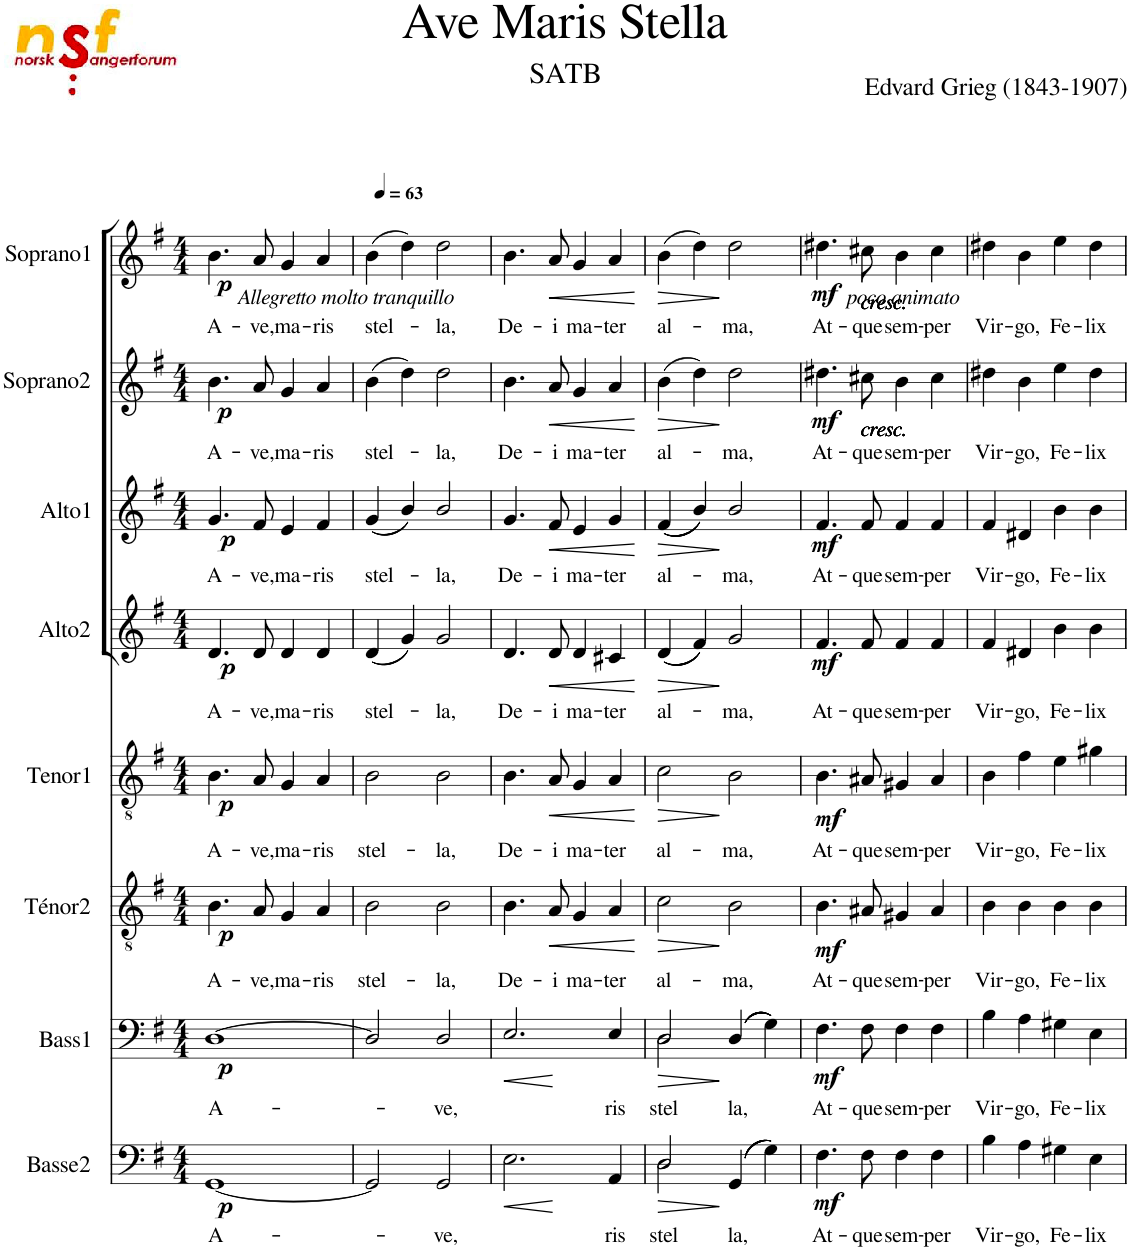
**kern	**text	**dynam	**kern	**text	**dynam	**kern	**text	**dynam	**kern	**text	**dynam	**kern	**text	**dynam	**kern	**text	**dynam	**kern	**text	**dynam	**kern	**text	**dynam
*part8	*part8	*part8	*part7	*part7	*part7	*part6	*part6	*part6	*part5	*part5	*part5	*part4	*part4	*part4	*part3	*part3	*part3	*part2	*part2	*part2	*part1	*part1	*part1
*staff8	*staff8	*staff8	*staff7	*staff7	*staff7	*staff6	*staff6	*staff6	*staff5	*staff5	*staff5	*staff4	*staff4	*staff4	*staff3	*staff3	*staff3	*staff2	*staff2	*staff2	*staff1	*staff1	*staff1
*I"Basse2	*	*	*I"Bass1	*	*	*I"Ténor2	*	*	*I"Tenor1	*	*	*I"Alto2	*	*	*I"Alto1	*	*	*I"Soprano2	*	*	*I"Soprano1	*	*
*I'B.	*	*	*I'B.	*	*	*I'T.	*	*	*I'T.	*	*	*I'A.	*	*	*I'A.	*	*	*I'S.	*	*	*I'S.	*	*
*clefF4	*	*	*clefF4	*	*	*clefGv2	*	*	*clefGv2	*	*	*clefG2	*	*	*clefG2	*	*	*clefG2	*	*	*clefG2	*	*
*k[f#]	*	*	*k[f#]	*	*	*k[f#]	*	*	*k[f#]	*	*	*k[f#]	*	*	*k[f#]	*	*	*k[f#]	*	*	*k[f#]	*	*
*M4/4	*	*	*M4/4	*	*	*M4/4	*	*	*M4/4	*	*	*M4/4	*	*	*M4/4	*	*	*M4/4	*	*	*M4/4	*	*
*MM63	*	*	*MM63	*	*	*MM63	*	*	*MM63	*	*	*MM63	*	*	*MM63	*	*	*MM63	*	*	*MM63	*	*
=1	=1	=1	=1	=1	=1	=1	=1	=1	=1	=1	=1	=1	=1	=1	=1	=1	=1	=1	=1	=1	=1	=1	=1
!	!	!	!	!	!	!	!	!	!	!	!	!	!	!	!	!	!	!	!	!	!LO:TX:b:i:t=Allegretto molto tranquillo	!	!
!	!LO:LY:b	!LO:DY:b	!	!LO:LY:b	!LO:DY:b	!	!LO:LY:b	!LO:DY:b	!	!LO:LY:b	!LO:DY:b	!	!LO:LY:b	!LO:DY:b	!	!LO:LY:b	!LO:DY:b	!	!LO:LY:b	!LO:DY:b	!	!LO:LY:b	!LO:DY:b
[1GG	A-	p	[1D	A-	p	4.B\	A-	p	4.B\	A-	p	4.d/	A-	p	4.g/	A-	p	4.b\	A-	p	4.b\	A-	p
!	!	!	!	!	!	!	!LO:LY:b	!	!	!LO:LY:b	!	!	!LO:LY:b	!	!	!LO:LY:b	!	!	!LO:LY:b	!	!	!LO:LY:b	!
.	.	.	.	.	.	8A/	-ve,	.	8A/	-ve,	.	8d/	-ve,	.	8f#/	-ve,	.	8a/	-ve,	.	8a/	-ve,	.
!	!	!	!	!	!	!	!LO:LY:b	!	!	!LO:LY:b	!	!	!LO:LY:b	!	!	!LO:LY:b	!	!	!LO:LY:b	!	!	!LO:LY:b	!
.	.	.	.	.	.	4G/	ma-	.	4G/	ma-	.	4d/	ma-	.	4e/	ma-	.	4g/	ma-	.	4g/	ma-	.
!	!	!	!	!	!	!	!LO:LY:b	!	!	!LO:LY:b	!	!	!LO:LY:b	!	!	!LO:LY:b	!	!	!LO:LY:b	!	!	!LO:LY:b	!
.	.	.	.	.	.	4A/	-ris	.	4A/	-ris	.	4d/	-ris	.	4f#/	-ris	.	4a/	-ris	.	4a/	-ris	.
=2	=2	=2	=2	=2	=2	=2	=2	=2	=2	=2	=2	=2	=2	=2	=2	=2	=2	=2	=2	=2	=2	=2	=2
!	!	!	!	!	!	!	!LO:LY:b	!	!	!LO:LY:b	!	!	!LO:LY:b	!	!	!LO:LY:b	!	!	!LO:LY:b	!	!	!LO:LY:b	!
2GG/]	.	.	2D/]	.	.	2B\	stel-	.	2B\	stel-	.	((4d/	stel-	.	((4g/	stel-	.	(4b\	stel-	.	(4b\	stel-	.
.	.	.	.	.	.	.	.	.	.	.	.	4g/))	.	.	4b/))	.	.	4dd\)	.	.	4dd\)	.	.
!	!LO:LY:b	!	!	!LO:LY:b	!	!	!LO:LY:b	!	!	!LO:LY:b	!	!	!LO:LY:b	!	!	!LO:LY:b	!	!	!LO:LY:b	!	!	!LO:LY:b	!
2GG/	-ve,	.	2D/	-ve,	.	2B\	-la,	.	2B\	-la,	.	2g/	-la,	.	2b/	-la,	.	2dd\	-la,	.	2dd\	-la,	.
=3	=3	=3	=3	=3	=3	=3	=3	=3	=3	=3	=3	=3	=3	=3	=3	=3	=3	=3	=3	=3	=3	=3	=3
!	!	!LO:HP:b	!	!	!LO:HP:b	!	!LO:LY:b	!	!	!LO:LY:b	!	!	!LO:LY:b	!	!	!LO:LY:b	!	!	!LO:LY:b	!	!	!LO:LY:b	!
*^	*	*	*^	*	*	*	*	*	*	*	*	*	*	*	*	*	*	*	*	*	*	*	*
2.ryy	2.E\	.	<	2.ryy	2.E/	.	<	4.B\	De-	.	4.B\	De-	.	4.d/	De-	.	4.g/	De-	.	4.b\	De-	.	4.b\	De-	.
!	!	!	!	!	!	!	!	!	!LO:LY:b	!LO:HP:b	!	!LO:LY:b	!LO:HP:b	!	!LO:LY:b	!LO:HP:b	!	!LO:LY:b	!LO:HP:b	!	!LO:LY:b	!LO:HP:b	!	!LO:LY:b	!LO:HP:b
.	.	.	.	.	.	.	.	8A/	-i	<	8A/	-i	<	8d/	-i	<	8f#/	-i	<	8a/	-i	<	8a/	-i	<
!	!	!	!	!	!	!	!	!	!LO:LY:b	!	!	!LO:LY:b	!	!	!LO:LY:b	!	!	!LO:LY:b	!	!	!LO:LY:b	!	!	!LO:LY:b	!
.	.	.	.	.	.	.	.	4G/	ma-	.	4G/	ma-	.	4d/	ma-	.	4e/	ma-	.	4g/	ma-	.	4g/	ma-	.
!	!	!LO:LY:b	!	!	!	!LO:LY:b	!	!	!LO:LY:b	!	!	!LO:LY:b	!	!	!LO:LY:b	!	!	!LO:LY:b	!	!	!LO:LY:b	!	!	!LO:LY:b	!
4AA/	4ryy	-ris	.	4E/	4ryy	-ris	.	4A/	-ter	.	4A/	-ter	.	4c#X/	-ter	.	4g/	-ter	.	4a/	-ter	.	4a/	-ter	.
*v	*v	*	*	*	*	*	*	*	*	*	*	*	*	*	*	*	*	*	*	*	*	*	*	*	*
*	*	*	*v	*v	*	*	*	*	*	*	*	*	*	*	*	*	*	*	*	*	*	*	*	*
.	.	.	.	.	.	.	.	.	.	.	.	.	.	.	.	.	.	.	.	.	.	.	[
=4	=4	=4	=4	=4	=4	=4	=4	=4	=4	=4	=4	=4	=4	=4	=4	=4	=4	=4	=4	=4	=4	=4	=4
*^	*	*	*	*	*	*	*	*	*	*	*	*	*	*	*	*	*	*	*	*	*	*	*
!	!	!LO:LY:b	!	!	!LO:LY:b	!	!	!LO:LY:b	!	!	!LO:LY:b	!	!	!LO:LY:b	!	!	!LO:LY:b	!	!	!LO:LY:b	!	!	!LO:LY:b	!LO:HP:b
*	*	*	*	*^	*	*	*	*	*	*	*	*	*	*	*	*	*	*	*	*	*	*	*	*
2D\	2D/	stel-	.	2D\	2D/	stel-	.	2c\	al-	.	2c\	al-	.	(((4d/	al-	.	(((4f#/	al-	.	(4b\	al-	.	(4b\	al-	>
.	.	.	.	.	.	.	.	.	.	.	.	.	.	4f#/)))	.	.	4b/)))	.	.	4dd\)	.	.	4dd\)	.	.
!	!	!LO:LY:b	!	!	!	!LO:LY:b	!	!	!LO:LY:b	!	!	!LO:LY:b	!	!	!LO:LY:b	!	!	!LO:LY:b	!	!	!LO:LY:b	!	!	!LO:LY:b	!
(((((4GG/	2ryy	-la,	[	(((((4D/	2ryy	-la,	[	2B\	-ma,	[	2B\	-ma,	[	2g/	-ma,	[	2b/	-ma,	[	2dd\	-ma,	[	2dd\	-ma,	]
4G\)))))	.	.	.	4G\)))))	.	.	.	.	.	.	.	.	.	.	.	.	.	.	.	.	.	.	.	.	.
*v	*v	*	*	*	*	*	*	*	*	*	*	*	*	*	*	*	*	*	*	*	*	*	*	*	*
*	*	*	*v	*v	*	*	*	*	*	*	*	*	*	*	*	*	*	*	*	*	*	*	*	*
=5	=5	=5	=5	=5	=5	=5	=5	=5	=5	=5	=5	=5	=5	=5	=5	=5	=5	=5	=5	=5	=5	=5	=5
!	!	!	!	!	!	!	!	!	!	!	!	!	!	!	!	!	!	!	!	!	!LO:TX:b:i:t=poco animato	!	!
!	!LO:LY:b	!LO:DY:b	!	!LO:LY:b	!LO:DY:b	!	!LO:LY:b	!LO:DY:b	!	!LO:LY:b	!LO:DY:b	!	!LO:LY:b	!LO:DY:b	!	!LO:LY:b	!LO:DY:b	!	!LO:LY:b	!LO:DY:b	!	!LO:LY:b	!LO:DY:b
4.F#\	At-	mf	4.F#\	At-	mf	4.B\	At-	mf	4.B\	At-	mf	4.f#/	At-	mf	4.f#/	At-	mf	4.dd#X\	At-	mf	4.dd#X\	At-	mf
!	!	!	!	!	!	!	!	!	!	!	!	!	!	!	!	!	!	!	!	!	!LO:TX:b:i:t=cresc.	!	!
!	!	!	!	!	!	!	!	!	!	!	!	!	!	!	!	!	!	!	!	!	!LO:TX:b:i:t=cresc.	!	!
!	!	!	!	!	!	!	!	!	!	!	!	!	!	!	!	!	!	!	!	!	!LO:TX:b:i:t=cresc.	!	!
!	!	!	!	!	!	!	!	!	!	!	!	!	!	!	!	!	!	!	!	!	!LO:TX:b:i:t=cresc.	!	!
!	!	!	!	!	!	!	!	!	!	!	!	!	!	!	!	!	!	!LO:TX:b:i:t=cresc.	!	!	!	!	!
!	!	!	!	!	!	!	!	!	!	!	!	!	!	!	!	!	!	!LO:TX:b:i:t=cresc.	!	!	!	!	!
!	!	!	!	!	!	!	!	!	!	!	!	!	!	!	!	!	!	!LO:TX:b:i:t=cresc.	!	!	!	!	!
!	!	!	!	!	!	!	!	!	!	!	!	!	!	!	!	!	!	!LO:TX:b:i:t=cresc.	!	!	!	!	!
!	!LO:LY:b	!	!	!LO:LY:b	!	!	!LO:LY:b	!	!	!LO:LY:b	!	!	!LO:LY:b	!	!	!LO:LY:b	!	!	!LO:LY:b	!	!	!LO:LY:b	!
8F#\	-que	.	8F#\	-que	.	8A#X/	-que	.	8A#X/	-que	.	8f#/	-que	.	8f#/	-que	.	8cc#X\	-que	.	8cc#X\	-que	.
!	!LO:LY:b	!	!	!LO:LY:b	!	!	!LO:LY:b	!	!	!LO:LY:b	!	!	!LO:LY:b	!	!	!LO:LY:b	!	!	!LO:LY:b	!	!	!LO:LY:b	!
4F#\	sem-	.	4F#\	sem-	.	4G#X/	sem-	.	4G#X/	sem-	.	4f#/	sem-	.	4f#/	sem-	.	4b\	sem-	.	4b\	sem-	.
!	!LO:LY:b	!	!	!LO:LY:b	!	!	!LO:LY:b	!	!	!LO:LY:b	!	!	!LO:LY:b	!	!	!LO:LY:b	!	!	!LO:LY:b	!	!	!LO:LY:b	!
4F#\	-per	.	4F#\	-per	.	4A#/	-per	.	4A#/	-per	.	4f#/	-per	.	4f#/	-per	.	4cc#\	-per	.	4cc#\	-per	.
=6	=6	=6	=6	=6	=6	=6	=6	=6	=6	=6	=6	=6	=6	=6	=6	=6	=6	=6	=6	=6	=6	=6	=6
!	!LO:LY:b	!	!	!LO:LY:b	!	!	!LO:LY:b	!	!	!LO:LY:b	!	!	!LO:LY:b	!	!	!LO:LY:b	!	!	!LO:LY:b	!	!	!LO:LY:b	!
4B\	Vir-	.	4B\	Vir-	.	4B\	Vir-	.	4B\	Vir-	.	4f#/	Vir-	.	4f#/	Vir-	.	4dd#X\	Vir-	.	4dd#X\	Vir-	.
!	!LO:LY:b	!	!	!LO:LY:b	!	!	!LO:LY:b	!	!	!LO:LY:b	!	!	!LO:LY:b	!	!	!LO:LY:b	!	!	!LO:LY:b	!	!	!LO:LY:b	!
4A\	-go,	.	4A\	-go,	.	4B\	-go,	.	4f#\	-go,	.	4d#X/	-go,	.	4d#X/	-go,	.	4b\	-go,	.	4b\	-go,	.
!	!LO:LY:b	!	!	!LO:LY:b	!	!	!LO:LY:b	!	!	!LO:LY:b	!	!	!LO:LY:b	!	!	!LO:LY:b	!	!	!LO:LY:b	!	!	!LO:LY:b	!
4G#X\	Fe-	.	4G#X\	Fe-	.	4B\	Fe-	.	4e\	Fe-	.	4b\	Fe-	.	4b\	Fe-	.	4ee\	Fe-	.	4ee\	Fe-	.
!	!LO:LY:b	!	!	!LO:LY:b	!	!	!LO:LY:b	!	!	!LO:LY:b	!	!	!LO:LY:b	!	!	!LO:LY:b	!	!	!LO:LY:b	!	!	!LO:LY:b	!
4E\	-lix	.	4E\	-lix	.	4B\	-lix	.	4g#X\	-lix	.	4b\	-lix	.	4b\	-lix	.	4dd#\	-lix	.	4dd#\	-lix	.
=	=	=	=	=	=	=	=	=	=	=	=	=	=	=	=	=	=	=	=	=	=	=	=
*-	*-	*-	*-	*-	*-	*-	*-	*-	*-	*-	*-	*-	*-	*-	*-	*-	*-	*-	*-	*-	*-	*-	*-
